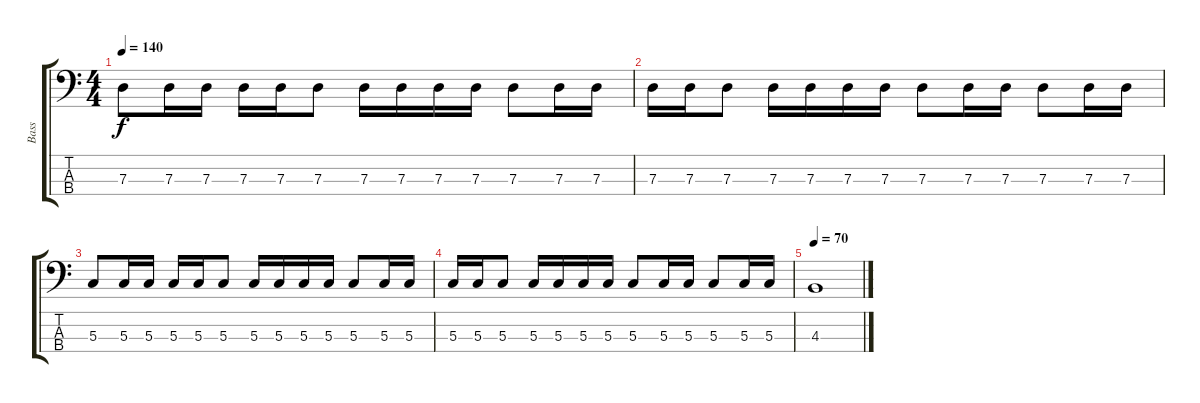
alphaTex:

\track ("Bass" "Bass") {instrument electricbassfinger}
\staff {score tabs}
\tuning (F2 C2 G1 D1) {hide}
\ts (4 4)
\tempo 140
\clef f4
\ks c
7.3.8{dy f} 7.3.16 7.3.16 7.3.16 7.3.16 7.3.8 7.3.16 7.3.16 7.3.16 7.3.16 7.3.8 7.3.16 7.3.16 |
7.3.16 7.3.16 7.3.8 7.3.16 7.3.16 7.3.16 7.3.16 7.3.8 7.3.16 7.3.16 7.3.8 7.3.16 7.3.16 |
5.3.8 5.3.16 5.3.16 5.3.16 5.3.16 5.3.8 5.3.16 5.3.16 5.3.16 5.3.16 5.3.8 5.3.16 5.3.16 |
5.3.16 5.3.16 5.3.8 5.3.16 5.3.16 5.3.16 5.3.16 5.3.8 5.3.16 5.3.16 5.3.8 5.3.16 5.3.16 |
\tempo 70
4.3.1
